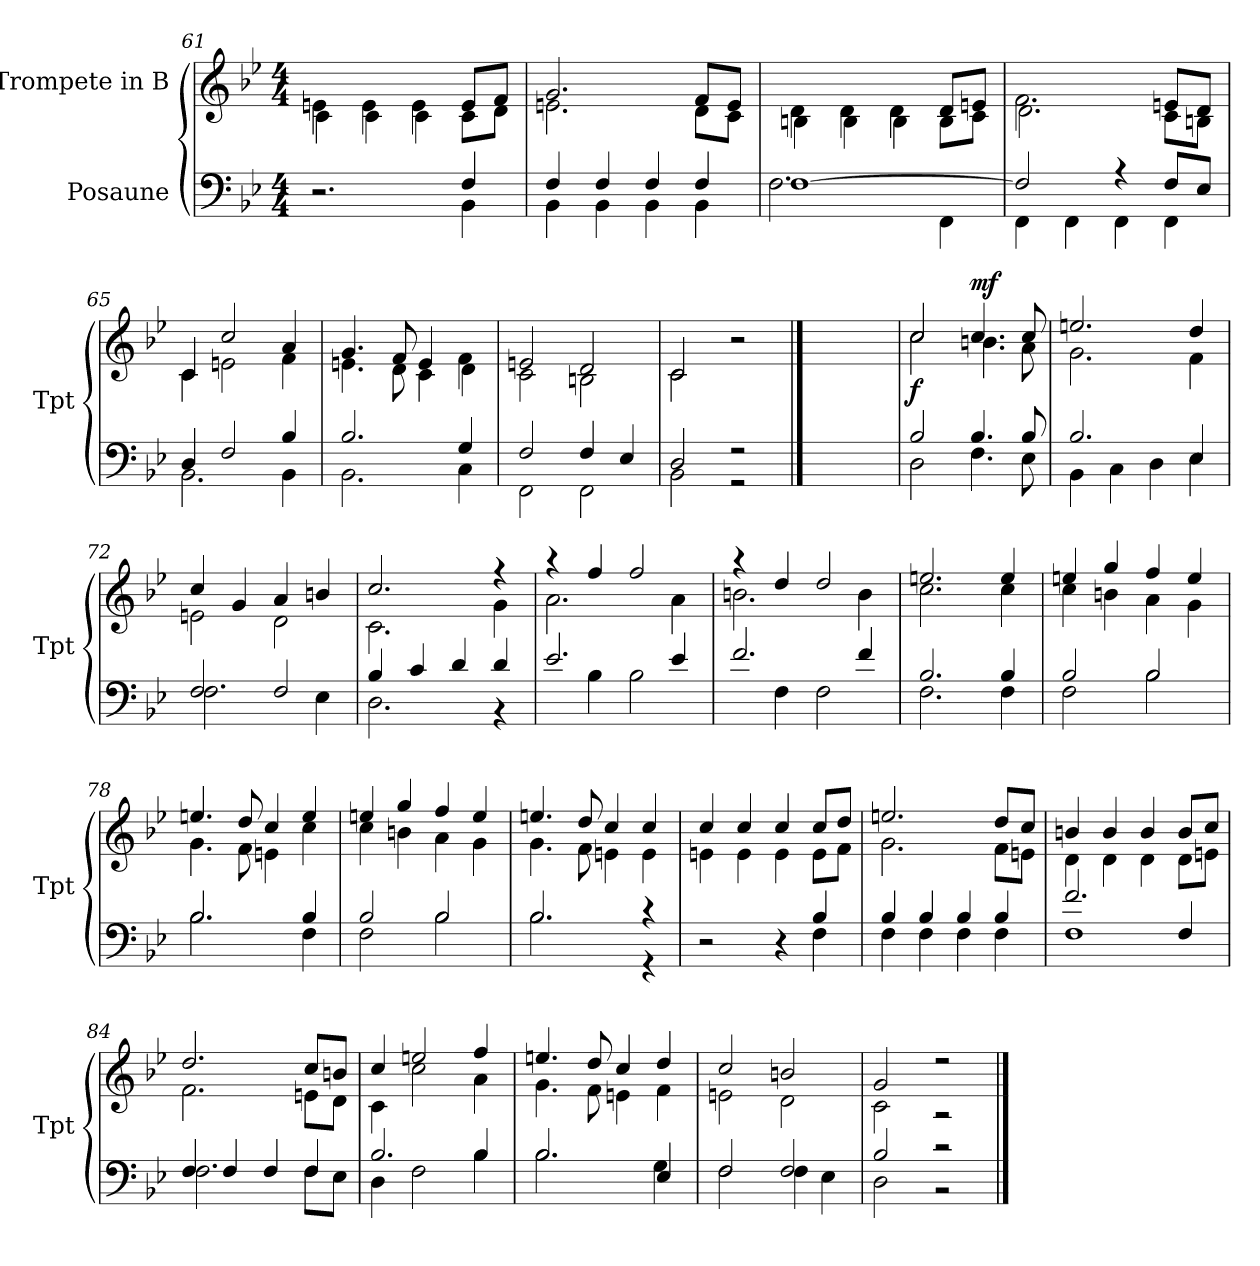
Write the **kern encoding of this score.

**kern	**kern	**dynam
*part2	*part1	*part1
*staff2	*staff1	*staff1
*I"Posaune	*I"Trompete in B	*
*	*I'Tpt	*
*clefF4	*clefG2	*
*	*ITrd1c2	*
*k[b-e-]	*k[b-e-a-d-]	*
*M4/4	*M4/4	*
=61	=61	=61
*^	*^	*
2.r	2.ryy	4dn\	4B-\	.
.	.	4d\	4B-\	.
.	.	4d\	4B-\	.
4F/	4BB-\	8d/L	8B-\L	.
.	.	8e-/J	8c\J	.
=62	=62	=62	=62	=62
4F/	4BB-\	2.f/	2.dn\	.
4F/	4BB-\	.	.	.
4F/	4BB-\	.	.	.
4F/	4BB-\	8e-/L	8c\L	.
.	.	8d/J	8B-\J	.
=63	=63	=63	=63	=63
[1F	2.F\	4c\	4An\	.
.	.	4c\	4A\	.
.	.	4c\	4A\	.
.	4FF\	8c/L	8A\L	.
.	.	8dn/J	8B-\J	.
!!LO:LB:g=z	!!
=64	=64	=64	=64	=64
2F/]	4FF\	2.e-\	2.c\	.
.	4FF\	.	.	.
4r	4FF\	.	.	.
8F/L	4FF\	8dn/L	8B-\L	.
8E-/J	.	8c/J	8An\J	.
=65	=65	=65	=65	=65
4D/	2.BB-\	4B-/	4B-\	.
2F/	.	2b-/	2dn\	.
4B-/	4BB-\	4g/	4e-\	.
=66	=66	=66	=66	=66
2.B-/	2.BB-\	4.f/	4.dn\	.
.	.	8e-/	8c\	.
.	.	4d/	4B-\	.
4G/	4C\	4e-\	4c\	.
=67	=67	=67	=67	=67
2F/	2FF\	2dn/	2B-\	.
4F/	2FF\	2c/	2An\	.
4E-/	.	.	.	.
=68	=68	=68	=68	=68
2D/	2BB-\	2B-/	2B-\	.
2r	2r	2r	2ryy	.
!!LO:PB:g=z
==69	==69	==69	==69	==69
!	!	!LO:TX:a:B:t=Achtung Melodie in 2. Stimme!!	!	!
!	!	!LO:TX:t=Choralsatz 2	!	!
*v	*v	*	*	*
*	*v	*v	*
1ryy	1ryy	.
=70	=70	=70
*^	*^	*
!	!	!	!	!LO:DY:b
2B-/	2D\	2b-/	2b-\	f
!	!	!	!	!LO:DY:a
4.B-/	4.F\	4.b-/	4.an\	mf
8B-/	8E-\	8b-/	8g\	.
=71	=71	=71	=71	=71
2.B-/	4BB-\	2.ddn/	2.f\	.
.	4C\	.	.	.
.	4D\	.	.	.
4E-/	4E-\	4cc/	4e-\	.
=72	=72	=72	=72	=72
2F/	2.F\	4b-/	2dn\	.
.	.	4f/	.	.
2F/	.	4g/	2c\	.
.	4E-\	4an/	.	.
=73	=73	=73	=73	=73
4B-/	2.D\	2.b-/	2.B-\	.
4c/	.	.	.	.
4d/	.	.	.	.
4d/	4r	4r	4f\	.
=74	=74	=74	=74	=74
2.e-/	4ryy	4r	2.g\	.
.	4B-\	4ee-/	.	.
.	2B-\	2ee-/	.	.
4e-/	.	.	4g\	.
!!LO:LB:g=z	!!
=75	=75	=75	=75	=75
2.f/	4ryy	4r	2.an\	.
.	4F\	4cc/	.	.
.	2F\	2cc/	.	.
4f/	.	.	4a\	.
=76	=76	=76	=76	=76
2.B-/	2.F\	2.ddn/	2.b-\	.
4B-/	4F\	4dd/	4b-\	.
=77	=77	=77	=77	=77
2B-/	2F\	4ddn/	4b-\	.
.	.	4ff/	4an\	.
2B-/	2B-\	4ee-/	4g\	.
.	.	4dd/	4f\	.
=78	=78	=78	=78	=78
2.B-/	2.B-\	4.ddn/	4.f\	.
.	.	8cc/	8e-\	.
.	.	4b-/	4dn\	.
4B-/	4F\	4dd/	4b-\	.
=79	=79	=79	=79	=79
2B-/	2F\	4ddn/	4b-\	.
.	.	4ff/	4an\	.
2B-/	2B-\	4ee-/	4g\	.
.	.	4dd/	4f\	.
!!LO:LB:g=z	!!
=80	=80	=80	=80	=80
2.B-/	2.B-\	4.ddn/	4.f\	.
.	.	8cc/	8e-\	.
.	.	4b-/	4dn\	.
4r	4r	4b-/	4d\	.
=81	=81	=81	=81	=81
2r	2.ryy	4b-/	4dn\	.
.	.	4b-/	4d\	.
4r	.	4b-/	4d\	.
4B-/	4F\	8b-/L	8d\L	.
.	.	8cc/J	8e-\J	.
=82	=82	=82	=82	=82
4B-/	4F\	2.ddn/	2.f\	.
4B-/	4F\	.	.	.
4B-/	4F\	.	.	.
4B-/	4F\	8cc/L	8e-\L	.
.	.	8b-/J	8dn\J	.
=83	=83	=83	=83	=83
2.f/	1F	4an/	4c\	.
.	.	4a/	4c\	.
.	.	4a/	4c\	.
4F/	.	8a/L	8c\L	.
.	.	8b-/J	8dn\J	.
=84	=84	=84	=84	=84
4F/	2.F\	2.cc/	2.e-\	.
4F/	.	.	.	.
4F/	.	.	.	.
4F/	8F\L	8b-/L	8dn\L	.
.	8E-\J	8an/J	8c\J	.
!!LO:LB:g=z	!!
=85	=85	=85	=85	=85
2.B-/	4D\	4b-/	4B-\	.
.	2F\	2ddn/	2b-\	.
4B-/	4B-\	4ee-/	4g\	.
=86	=86	=86	=86	=86
2.B-/	2.B-\	4.ddn/	4.f\	.
.	.	8cc/	8e-\	.
.	.	4b-/	4dn\	.
4E-/	4G\	4cc/	4e-\	.
=87	=87	=87	=87	=87
2F/	2F\	2b-/	2dn\	.
2F/	4F\	2an/	2c\	.
.	4E-\	.	.	.
=88	=88	=88	=88	=88
2B-/	2D\	2f/	2B-\	.
2r	2r	2r	2r	.
*v	*v	*	*	*
*	*v	*v	*
==	==	==
*-	*-	*-
